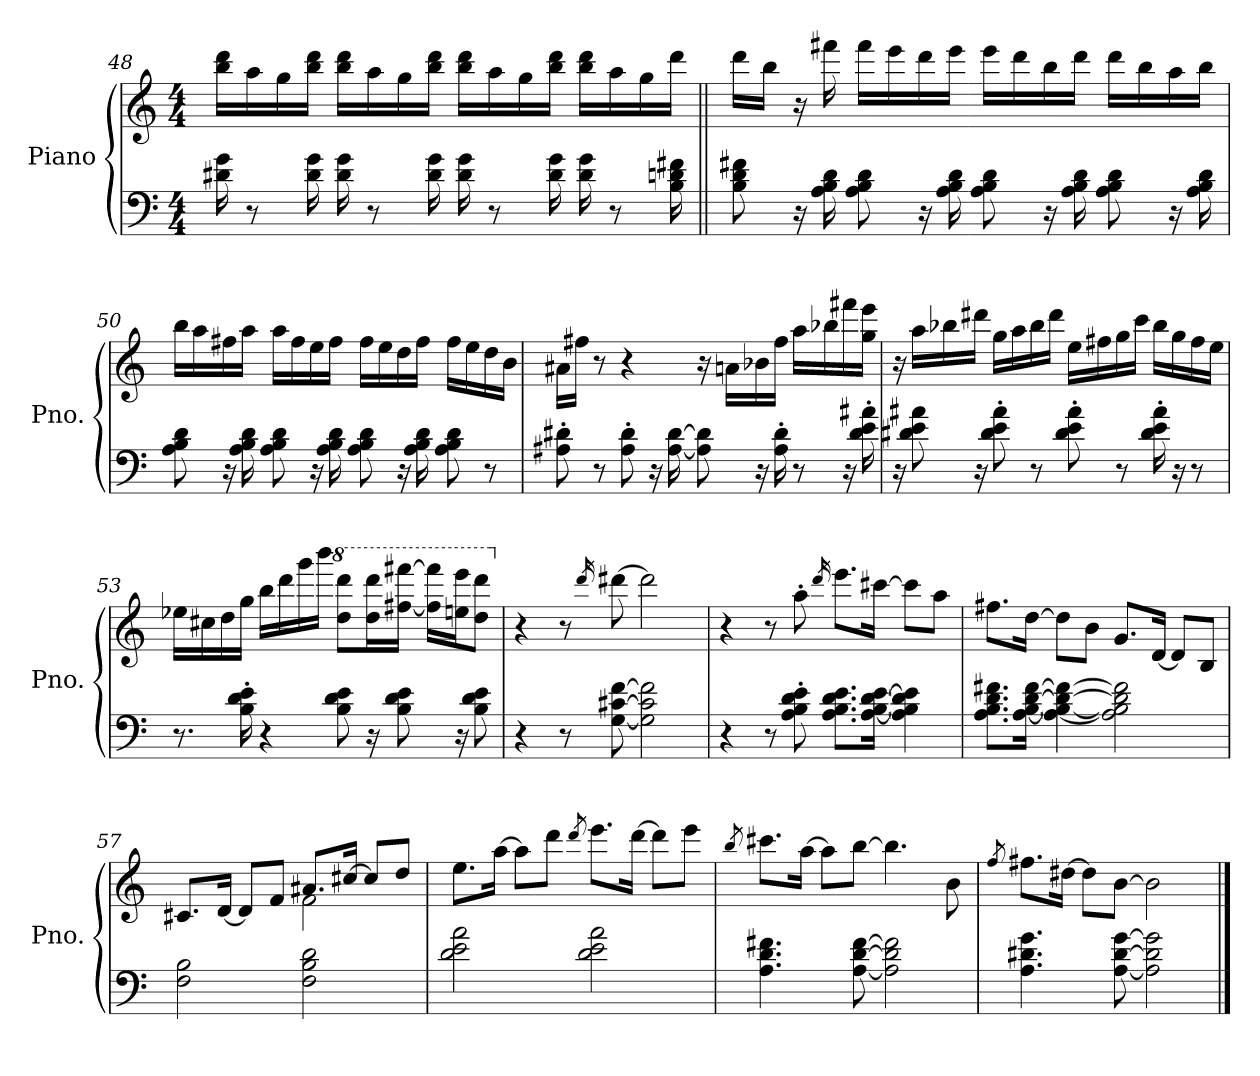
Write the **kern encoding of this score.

**kern	**kern
*part1	*part1
*staff2	*staff1
*I"Piano	*
*I'Pno.	*
*clefF4	*clefG2
*k[]	*k[]
*M4/4	*M4/4
=48	=48
16d#X\ 16g\	16bb\ 16ddd\LL
8r	16aa\
.	16gg\
16d#\ 16g\	16bb\ 16ddd\JJ
16d#\ 16g\	16bb\ 16ddd\LL
8r	16aa\
.	16gg\
16d#\ 16g\	16bb\ 16ddd\JJ
16d#\ 16g\	16bb\ 16ddd\LL
8r	16aa\
.	16gg\
16d#\ 16g\	16bb\ 16ddd\JJ
16d#\ 16g\	16bb\ 16ddd\LL
8r	16aa\
.	16gg\
16B\ 16dn\ 16f#X\	16ddd\JJ
!!LO:PB:g=z
=49||	=49||
8B\ 8d\ 8f#X\	16ddd\LL
.	16bb\JJ
16r	16r
16A\ 16B\ 16d\	16fff#X\
8A\ 8B\ 8d\	16fff#\LL
.	16eee\
16r	16ddd\
16A\ 16B\ 16d\	16eee\JJ
8A\ 8B\ 8d\	16eee\LL
.	16ddd\
16r	16bb\
16A\ 16B\ 16d\	16ddd\JJ
8A\ 8B\ 8d\	16ddd\LL
.	16bb\
16r	16aa\
16A\ 16B\ 16d\	16bb\JJ
=50	=50
8A\ 8B\ 8d\	16bb\LL
.	16aa\
16r	16ff#X\
16A\ 16B\ 16d\	16aa\JJ
8A\ 8B\ 8d\	16aa\LL
.	16ff#\
16r	16ee\
16A\ 16B\ 16d\	16ff#\JJ
8A\ 8B\ 8d\	16ff#\LL
.	16ee\
16r	16dd\
16A\ 16B\ 16d\	16ff#\JJ
8A\ 8B\ 8d\	16ff#\LL
.	16ee\
8r	16dd\
.	16b\JJ
!!LO:LB:g=z
=51	=51
8A#X\' 8d#X\'	16a#X\LL
.	16ff#X\JJ
8r	8r
8A#\' 8d#\'	4r
16r	.
[16A#\ [16d#\	.
8A#\] 8d#\]	16r
.	16an\LL
16r	16b-X\
16A#\' 16d#\'	16ff#\JJ
8r	16aa\LL
.	16bb-X\
16r	16fff#X\
16d#\' 16e\' 16a#X\'	16gg\ 16eee\JJ
=52	=52
16r	16r
8d#X\ 8e\ 8a#X\	16aa\LL
.	16bb-X\
16r	16ddd#X\JJ
8d#\' 8e\' 8a#\'	16gg\LL
.	16aa\
8r	16bb-\
.	16ddd#\JJ
8d#\' 8e\' 8a#\'	16ee\LL
.	16ff#X\
8r	16gg\
.	16ccc\JJ
16d#\' 16e\' 16a#\'	16bb-\LL
16r	16gg\
8r	16ff#\
.	16ee\JJ
!!LO:LB:g=z
=53	=53
8.r	16ee-X\LL
.	16cc#X\
.	16dd\
16B\' 16d\' 16e\'	16gg\JJ
4r	16bb\LL
.	16ddd\
.	16ggg\
.	16bbb\JJ
*	*8va
8B\ 8d\ 8e\	8ddd\ 8dddd\L
16r	16ddd\ 16dddd\L
8B\ 8d\ 8e\	[16fff#X\ [16ffff#X\JJ
.	16fff#\] 16ffff#\]LL
16r	16eeen\ 16eeee\J
8B\ 8d\ 8e\	8ddd\ 8dddd\J
=54	=54
*	*X8va
4r	4r
8r	8r
.	16qddd/
[8G\ [8c#X\ [8f\	[8ddd#X\
2G\] 2c#\] 2f\]	2ddd#\]
=55	=55
4r	4r
8r	8r
8A\' 8B\' 8d\' 8e\'	8aa'\
.	16qddd/
8.A\ 8.B\ 8.d\ 8.e\L	8.eee\L
[16A\ [16B\ [16d\ [16e\Jk	[16ccc#X\Jk
4A\] 4B\] 4d\] 4e\]	8ccc#\L]
.	8aa\J
!!LO:LB:g=z
=56	=56
8.A\ 8.B\ 8.d\ 8.f#X\L	8.ff#X\L
[16A\ [16B\ [16d\ [16f#\Jk	[16dd\Jk
4A\_ 4B\_ 4d\_ 4f#\_	8dd\L]
.	8b\J
2A\] 2B\] 2d\] 2f#\]	8.g/L
.	[16d/Jk
.	8d/L]
.	8B/J
=57	=57
*	*^
2F\ 2B\	8.c#X/L	2ryy
.	[16d/Jk	.
.	8d/L]	.
.	8f/J	.
2F\ 2B\ 2d\	8.a#X/L	2f\
.	[16cc#X/Jk	.
.	8cc#/L]	.
.	8dd/J	.
*	*v	*v
=58	=58
2d\ 2e\ 2a\	8.ee\L
.	[16aa\Jk
.	8aa\L]
.	8ddd\J
.	8qddd/
2d\ 2e\ 2a\	8.eee\L
.	[16ddd\Jk
.	8ddd\L]
.	8eee\J
!!LO:LB:g=z
=59	=59
.	8qbb/
4.A\ 4.d\ 4.f#X\	8.ccc#X\L
.	[16aa\Jk
.	8aa\L]
[8A\ [8d\ [8f#\	[8bb\J
2A\] 2d\] 2f#\]	4.bb\]
.	8b\
=60	=60
.	8qff/
4.A\ 4.d#X\ 4.g\	8.ff#X\L
.	[16dd#X\Jk
.	8dd#\L]
[8A\ [8d#\ [8g\	[8b\J
2A\] 2d#\] 2g\]	2b\]
==	==
*-	*-
